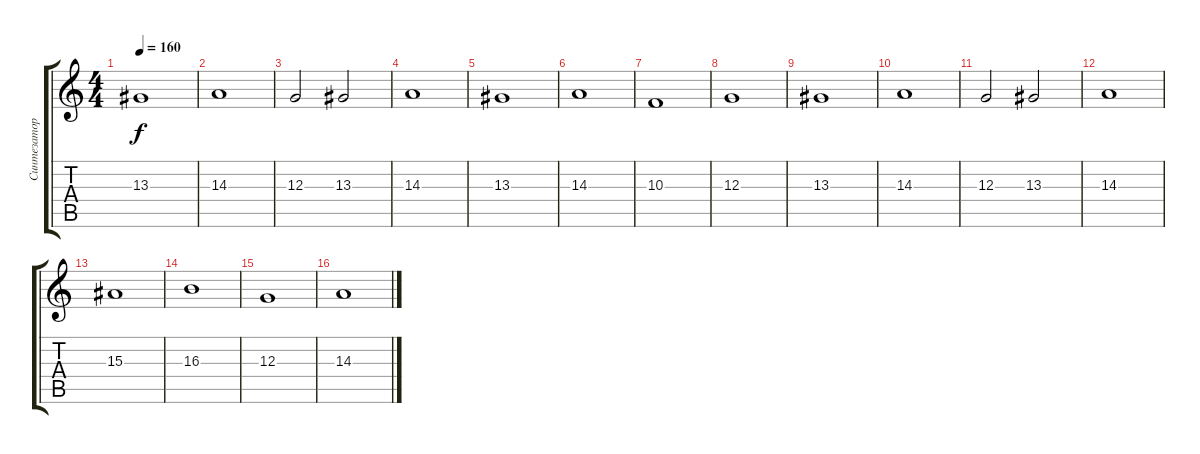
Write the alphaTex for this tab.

\track ("Синтезатор" "Синтезатор") {instrument pad2warm}
\staff {score tabs}
\tuning (E4 B3 G3 D3 A2 E2) {hide}
\ts (4 4)
\tempo 160
\clef g2
\ks c
13.3.1{dy f} |
14.3.1 |
12.3.2 13.3.2 |
14.3.1 |
13.3.1 |
14.3.1 |
10.3.1 |
12.3.1 |
13.3.1 |
14.3.1 |
12.3.2 13.3.2 |
14.3.1 |
15.3.1 |
16.3.1 |
12.3.1 |
14.3.1
